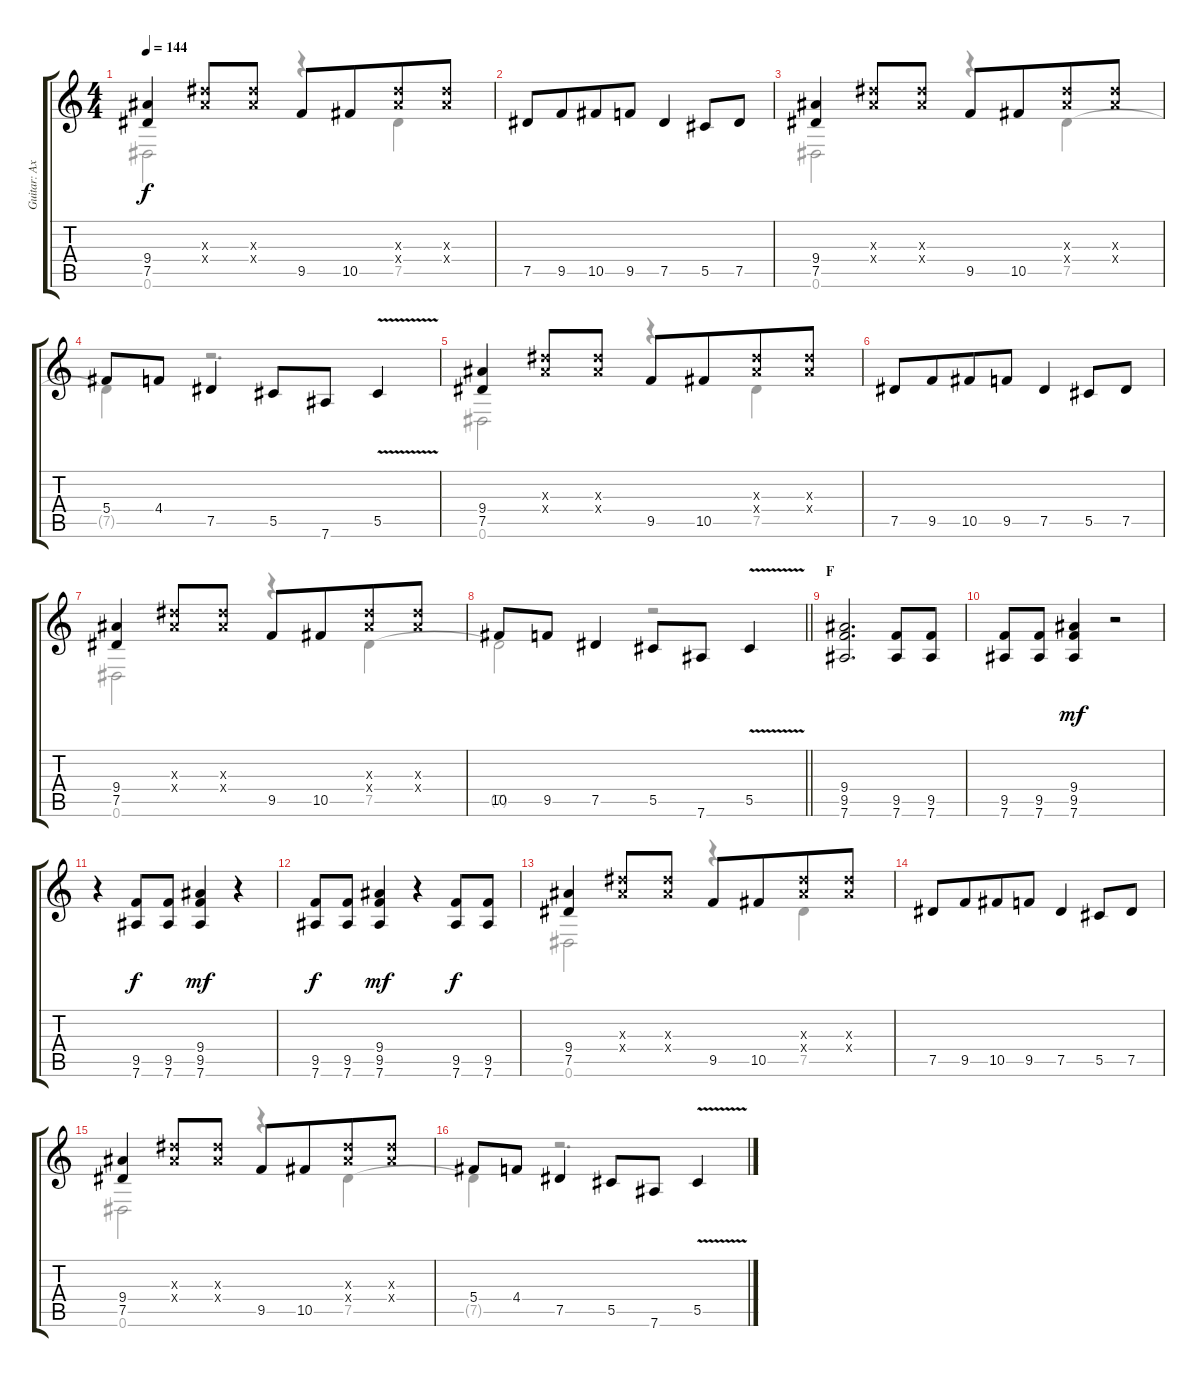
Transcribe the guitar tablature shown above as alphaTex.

\track ("Guitar: Axel" "Guitar: Ax") {instrument electricguitarjazz}
\staff {score tabs}
\tuning (Eb4 Bb3 Gb3 Db3 Ab2 Eb2) {hide}
\voice
\ts (4 4)
\tempo 144
\clef g2
\ks c
(9.4 7.5).4{dy f volume 13} (9.3{x} 9.4{x}).8 (9.3{x} 9.4{x}).8 9.5.8 10.5.8{beam merge} (9.3{x} 9.4{x}).8 (9.3{x} 9.4{x}).8 |
7.5.8 9.5.8{beam merge} 10.5.8 9.5.8 7.5.4 5.5.8{beam merge} 7.5.8 |
(9.4 7.5).4 (9.3{x} 9.4{x}).8 (9.3{x} 9.4{x}).8 9.5.8 10.5.8{beam merge} (9.3{x} 9.4{x}).8 (9.3{x} 9.4{x}).8 |
5.4.8 4.4.8{beam merge} 7.5.4 5.5.8 7.6.8 5.5{v}.4 |
(9.4 7.5).4 (9.3{x} 9.4{x}).8 (9.3{x} 9.4{x}).8 9.5.8 10.5.8{beam merge} (9.3{x} 9.4{x}).8 (9.3{x} 9.4{x}).8 |
7.5.8 9.5.8{beam merge} 10.5.8 9.5.8 7.5.4 5.5.8{beam merge} 7.5.8 |
(9.4 7.5).4 (9.3{x} 9.4{x}).8 (9.3{x} 9.4{x}).8 9.5.8 10.5.8{beam merge} (9.3{x} 9.4{x}).8 (9.3{x} 9.4{x}).8 |
\barLineRight lightlight
10.5.8 9.5.8{beam merge} 7.5.4 5.5.8 7.6.8 5.5{v}.4 |
\section ("" "F")
(9.4 9.5 7.6).2{d} (9.5 7.6).8 (9.5 7.6).8 |
(9.5 7.6).8 (9.5 7.6).8 (9.4 9.5 7.6).4{dy mf} r.2 |
r.4 (9.5 7.6).8{dy f} (9.5 7.6).8 (9.4 9.5 7.6).4{dy mf} r.4 |
(9.5 7.6).8{dy f} (9.5 7.6).8 (9.4 9.5 7.6).4{dy mf} r.4 (9.5 7.6).8{dy f} (9.5 7.6).8 |
(9.4 7.5).4 (9.3{x} 9.4{x}).8 (9.3{x} 9.4{x}).8 9.5.8 10.5.8{beam merge} (9.3{x} 9.4{x}).8 (9.3{x} 9.4{x}).8 |
7.5.8 9.5.8{beam merge} 10.5.8 9.5.8 7.5.4 5.5.8{beam merge} 7.5.8 |
(9.4 7.5).4 (9.3{x} 9.4{x}).8 (9.3{x} 9.4{x}).8 9.5.8 10.5.8{beam merge} (9.3{x} 9.4{x}).8 (9.3{x} 9.4{x}).8 |
5.4.8 4.4.8{beam merge} 7.5.4 5.5.8 7.6.8 5.5{v}.4
\voice
\clef g2
\ottava regular
\simile none
\ks c
0.6.2{dy f} r.4 7.5.4 |
|
0.6.2 r.4 7.5.4 |
7.5{t}.4 r.2{d} |
0.6.2 r.4 7.5.4 |
|
0.6.2 r.4 7.5.4 |
\barLineRight lightlight
7.5{t}.2 r.2 |
|
|
|
|
0.6.2 r.4 7.5.4 |
|
0.6.2 r.4 7.5.4 |
7.5{t}.4 r.2{d}
